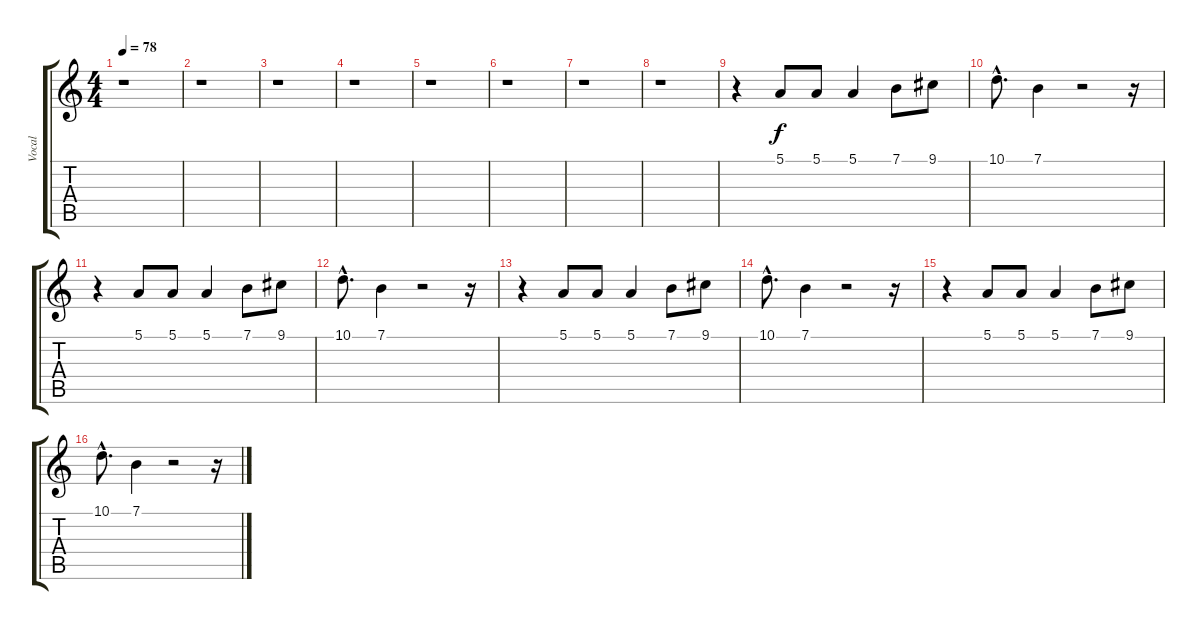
\track ("Vocal" "Vocal") {instrument fx4atmosphere}
\staff {score tabs}
\tuning (E4 B3 G3 D3 A2 E2) {hide}
\ts (4 4)
\tempo 78
\clef g2
\ks c
r.1{dy f} |
r.1 |
r.1 |
r.1 |
r.1 |
r.1 |
r.1 |
r.1 |
r.4 5.1.8 5.1.8 5.1.4 7.1.8 9.1.8 |
10.1{hac}.8{d} 7.1.4 r.2 r.16 |
r.4 5.1.8 5.1.8 5.1.4 7.1.8 9.1.8 |
10.1{hac}.8{d} 7.1.4 r.2 r.16 |
r.4 5.1.8 5.1.8 5.1.4 7.1.8 9.1.8 |
10.1{hac}.8{d} 7.1.4 r.2 r.16 |
r.4 5.1.8 5.1.8 5.1.4 7.1.8 9.1.8 |
10.1{hac}.8{d} 7.1.4 r.2 r.16
